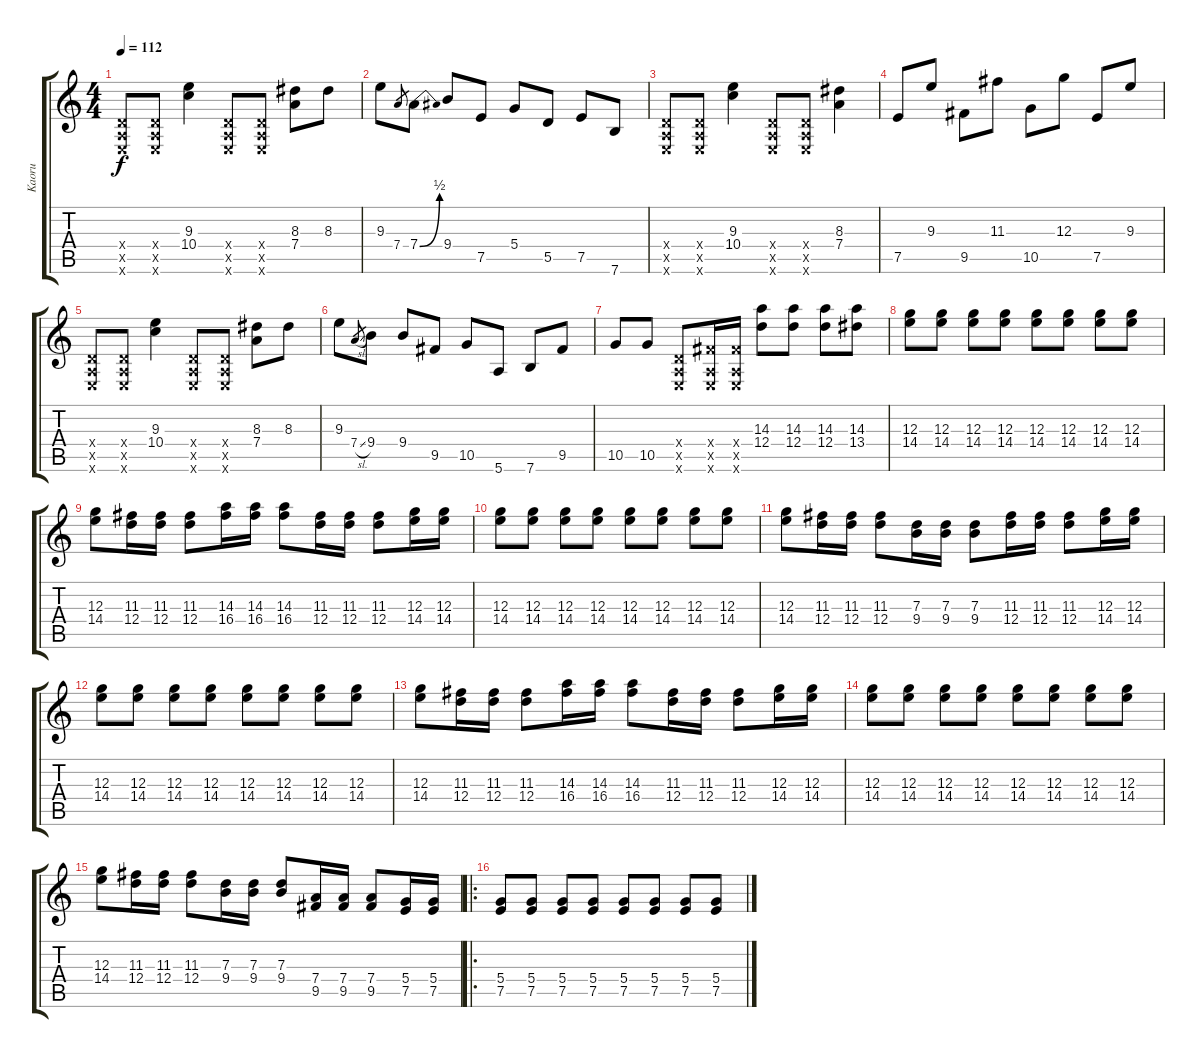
\track ("Kaoru " "Kaoru ") {instrument distortionguitar}
\staff {score tabs}
\tuning (E4 B3 G3 D3 A2 E2) {hide}
\ts (4 4)
\tempo 112
\clef g2
\ks c
(0.4{x} 0.5{x} 0.6{x}).8{dy f volume 16} (0.4{x} 0.5{x} 0.6{x}).8 (9.3 10.4).4 (0.4{x} 0.5{x} 0.6{x}).8 (0.4{x} 0.5{x} 0.6{x}).8 (8.3 7.4).8 8.3.8 |
9.3.8 7.4.8{gr} 7.4{be (bend 0 0 60 2)}.8 9.4.8 7.5.8 5.4.8 5.5.8 7.5.8 7.6.8 |
(0.4{x} 0.5{x} 0.6{x}).8 (0.4{x} 0.5{x} 0.6{x}).8 (9.3 10.4).4 (0.4{x} 0.5{x} 0.6{x}).8 (0.4{x} 0.5{x} 0.6{x}).8 (8.3 7.4).4 |
7.5.8 9.3.8 9.5.8 11.3.8 10.5.8 12.3.8 7.5.8 9.3.8 |
(0.4{x} 0.5{x} 0.6{x}).8 (0.4{x} 0.5{x} 0.6{x}).8 (9.3 10.4).4 (0.4{x} 0.5{x} 0.6{x}).8 (0.4{x} 0.5{x} 0.6{x}).8 (8.3 7.4).8 8.3.8 |
9.3.8 7.4{sl}.8{gr} 9.4.8 9.4.8 9.5.8 10.5.8 5.6.8 7.6.8 9.5.8 |
10.5.8 10.5.8 (0.4{x} 0.5{x} 0.6{x}).8 (4.4{x} 0.5{x} 0.6{x}).16 (4.4{x} 0.5{x} 0.6{x}).16 (14.3 12.4).8 (14.3 12.4).8 (14.3 12.4).8 (14.3 13.4).8 |
(12.3 14.4).8 (12.3 14.4).8 (12.3 14.4).8 (12.3 14.4).8 (12.3 14.4).8 (12.3 14.4).8 (12.3 14.4).8 (12.3 14.4).8 |
(12.3 14.4).8 (11.3 12.4).16 (11.3 12.4).16 (11.3 12.4).8 (14.3 16.4).16 (14.3 16.4).16 (14.3 16.4).8 (11.3 12.4).16 (11.3 12.4).16 (11.3 12.4).8 (12.3 14.4).16 (12.3 14.4).16 |
(12.3 14.4).8 (12.3 14.4).8 (12.3 14.4).8 (12.3 14.4).8 (12.3 14.4).8 (12.3 14.4).8 (12.3 14.4).8 (12.3 14.4).8 |
(12.3 14.4).8 (11.3 12.4).16 (11.3 12.4).16 (11.3 12.4).8 (7.3 9.4).16 (7.3 9.4).16 (7.3 9.4).8 (11.3 12.4).16 (11.3 12.4).16 (11.3 12.4).8 (12.3 14.4).16 (12.3 14.4).16 |
(12.3 14.4).8 (12.3 14.4).8 (12.3 14.4).8 (12.3 14.4).8 (12.3 14.4).8 (12.3 14.4).8 (12.3 14.4).8 (12.3 14.4).8 |
(12.3 14.4).8 (11.3 12.4).16 (11.3 12.4).16 (11.3 12.4).8 (14.3 16.4).16 (14.3 16.4).16 (14.3 16.4).8 (11.3 12.4).16 (11.3 12.4).16 (11.3 12.4).8 (12.3 14.4).16 (12.3 14.4).16 |
(12.3 14.4).8 (12.3 14.4).8 (12.3 14.4).8 (12.3 14.4).8 (12.3 14.4).8 (12.3 14.4).8 (12.3 14.4).8 (12.3 14.4).8 |
(12.3 14.4).8 (11.3 12.4).16 (11.3 12.4).16 (11.3 12.4).8 (7.3 9.4).16 (7.3 9.4).16 (7.3 9.4).8 (7.4 9.5).16 (7.4 9.5).16 (7.4 9.5).8 (5.4 7.5).16 (5.4 7.5).16 |
\ro
(5.4 7.5).8 (5.4 7.5).8 (5.4 7.5).8 (5.4 7.5).8 (5.4 7.5).8 (5.4 7.5).8 (5.4 7.5).8 (5.4 7.5).8
